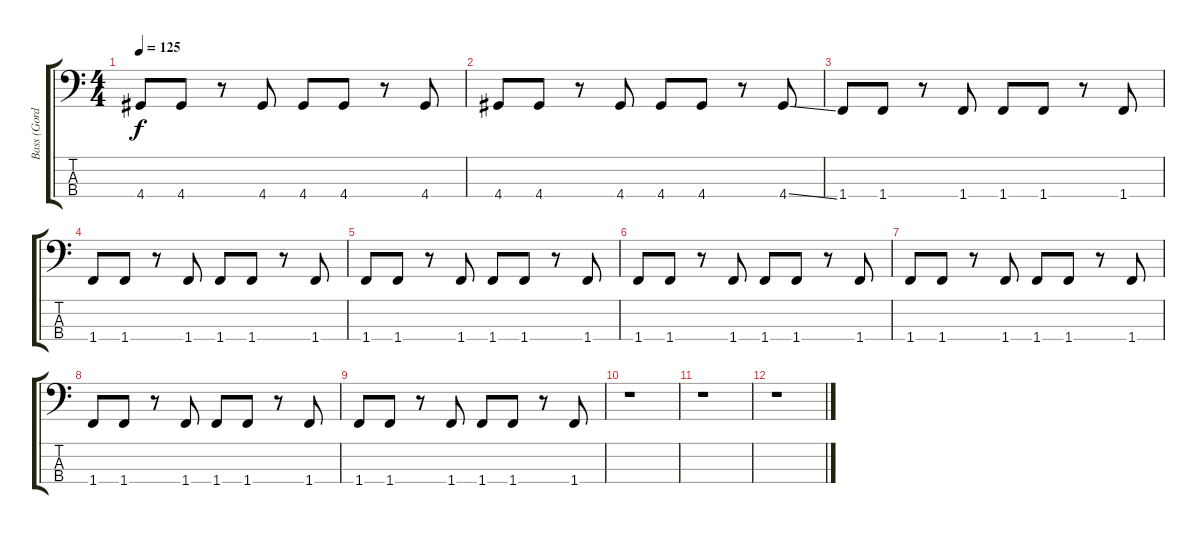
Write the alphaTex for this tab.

\track ("Bass (Gorden)" "Bass (Gord") {instrument electricbassfinger}
\staff {score tabs}
\tuning (G2 D2 A1 E1) {hide}
\ts (4 4)
\tempo 125
\clef f4
\ks c
4.4.8{dy f} 4.4.8 r.8 4.4.8 4.4.8 4.4.8 r.8 4.4.8 |
4.4.8 4.4.8 r.8 4.4.8 4.4.8 4.4.8 r.8 4.4{ss}.8 |
1.4.8 1.4.8 r.8 1.4.8 1.4.8 1.4.8 r.8 1.4.8 |
1.4.8 1.4.8 r.8 1.4.8 1.4.8 1.4.8 r.8 1.4.8 |
1.4.8 1.4.8 r.8 1.4.8 1.4.8 1.4.8 r.8 1.4.8 |
1.4.8{volume 4} 1.4.8 r.8 1.4.8 1.4.8 1.4.8 r.8 1.4.8 |
1.4.8 1.4.8 r.8 1.4.8 1.4.8 1.4.8 r.8 1.4.8 |
1.4.8{volume 2} 1.4.8 r.8 1.4.8 1.4.8 1.4.8 r.8 1.4.8 |
1.4.8 1.4.8 r.8 1.4.8 1.4.8 1.4.8 r.8 1.4.8 |
r.1 |
r.1 |
r.1
